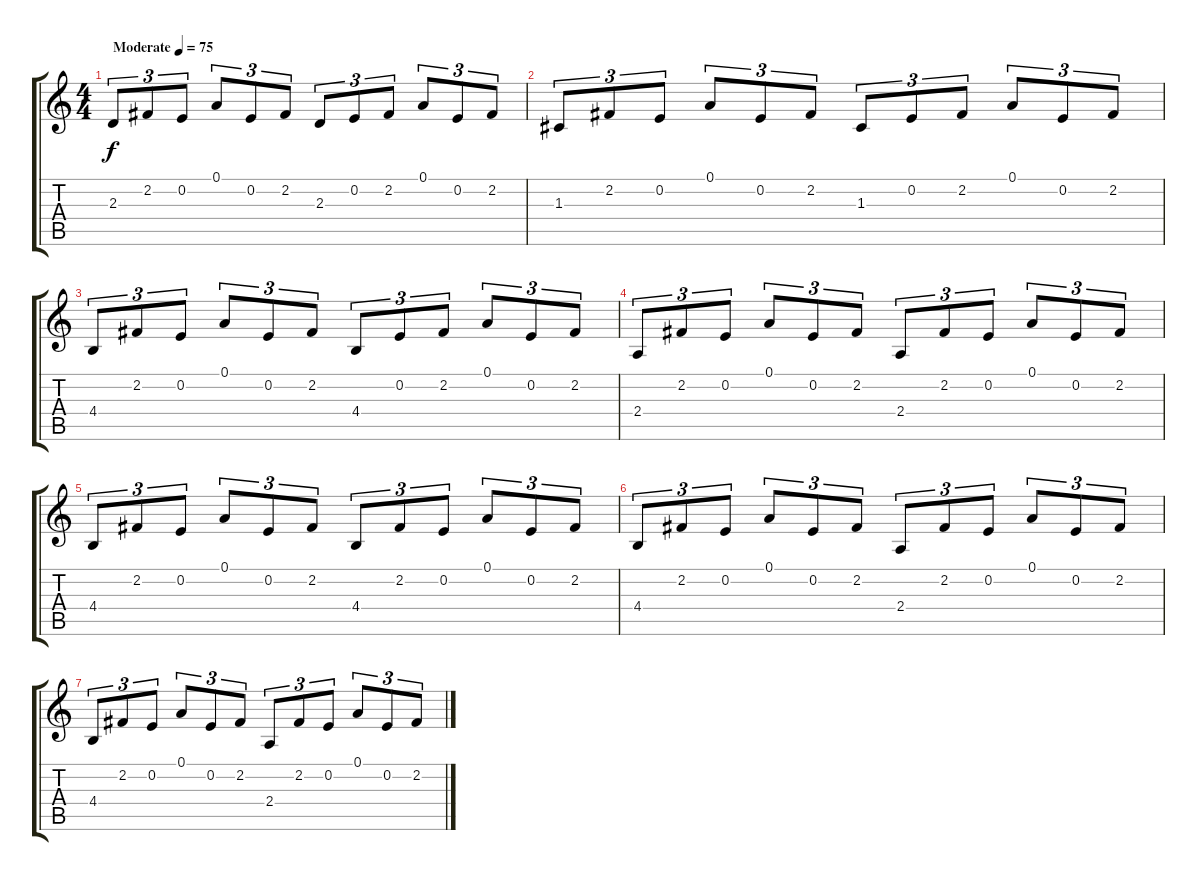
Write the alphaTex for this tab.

\track "" {instrument percussiveorgan}
\staff {score tabs}
\tuning (A4 E4 C4 G3 D3 A2) {hide}
\ts (4 4)
\tempo (75 "Moderate")
\clef g2
\ks c
2.3.8{tu (3 2) dy f instrument percussiveorgan} 2.2.8{tu (3 2)} 0.2.8{tu (3 2)} 0.1.8{tu (3 2)} 0.2.8{tu (3 2)} 2.2.8{tu (3 2)} 2.3.8{tu (3 2)} 0.2.8{tu (3 2)} 2.2.8{tu (3 2)} 0.1.8{tu (3 2)} 0.2.8{tu (3 2)} 2.2.8{tu (3 2)} |
1.3.8{tu (3 2)} 2.2.8{tu (3 2)} 0.2.8{tu (3 2)} 0.1.8{tu (3 2)} 0.2.8{tu (3 2)} 2.2.8{tu (3 2)} 1.3.8{tu (3 2)} 0.2.8{tu (3 2)} 2.2.8{tu (3 2)} 0.1.8{tu (3 2)} 0.2.8{tu (3 2)} 2.2.8{tu (3 2)} |
4.4.8{tu (3 2)} 2.2.8{tu (3 2)} 0.2.8{tu (3 2)} 0.1.8{tu (3 2)} 0.2.8{tu (3 2)} 2.2.8{tu (3 2)} 4.4.8{tu (3 2)} 0.2.8{tu (3 2)} 2.2.8{tu (3 2)} 0.1.8{tu (3 2)} 0.2.8{tu (3 2)} 2.2.8{tu (3 2)} |
2.4.8{tu (3 2)} 2.2.8{tu (3 2)} 0.2.8{tu (3 2)} 0.1.8{tu (3 2)} 0.2.8{tu (3 2)} 2.2.8{tu (3 2)} 2.4.8{tu (3 2)} 2.2.8{tu (3 2)} 0.2.8{tu (3 2)} 0.1.8{tu (3 2)} 0.2.8{tu (3 2)} 2.2.8{tu (3 2)} |
4.4.8{tu (3 2)} 2.2.8{tu (3 2)} 0.2.8{tu (3 2)} 0.1.8{tu (3 2)} 0.2.8{tu (3 2)} 2.2.8{tu (3 2)} 4.4.8{tu (3 2)} 2.2.8{tu (3 2)} 0.2.8{tu (3 2)} 0.1.8{tu (3 2)} 0.2.8{tu (3 2)} 2.2.8{tu (3 2)} |
4.4.8{tu (3 2)} 2.2.8{tu (3 2)} 0.2.8{tu (3 2)} 0.1.8{tu (3 2)} 0.2.8{tu (3 2)} 2.2.8{tu (3 2)} 2.4.8{tu (3 2)} 2.2.8{tu (3 2)} 0.2.8{tu (3 2)} 0.1.8{tu (3 2)} 0.2.8{tu (3 2)} 2.2.8{tu (3 2)} |
4.4.8{tu (3 2)} 2.2.8{tu (3 2)} 0.2.8{tu (3 2)} 0.1.8{tu (3 2)} 0.2.8{tu (3 2)} 2.2.8{tu (3 2)} 2.4.8{tu (3 2)} 2.2.8{tu (3 2)} 0.2.8{tu (3 2)} 0.1.8{tu (3 2)} 0.2.8{tu (3 2)} 2.2.8{tu (3 2)}
